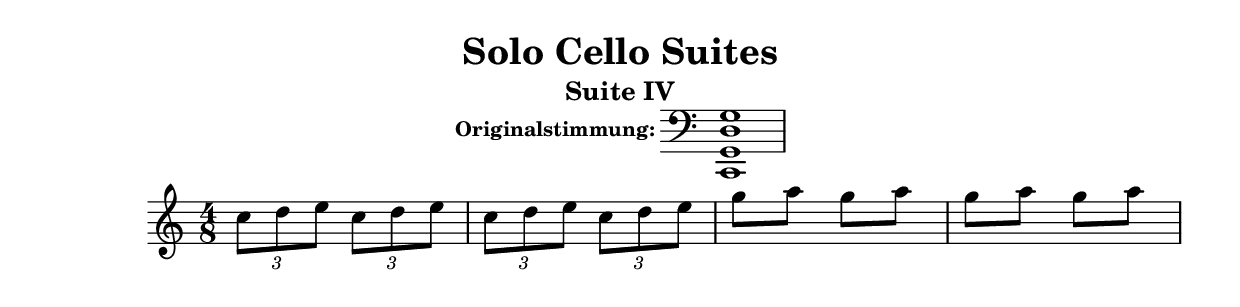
\version "2.17.15"

\header {
  lsrtags = "real-music, staff-notation"

  texidoc = "
The @code{\\markup} command is quite versatile.  In this snippet, it
contains a @code{\\score} block instead of texts or marks.

"
  doctitle = "Inserting score fragments above a staff as markups"
}

tuning = \markup {
  \score {
    \new Staff \with { \remove "Time_signature_engraver" }
    {
      \clef bass
      <c, g, d g>1
    }
    \layout { ragged-right = ##t  indent = 0\cm }
  }
}

\header {
  title = "Solo Cello Suites"
  subtitle = "Suite IV"
  subsubtitle = \markup { Originalstimmung: \raise #0.5 \tuning }
}

\layout { ragged-right = ##f }

\relative c'' {
  \time 4/8
  \tuplet 3/2 { c8 d e } \tuplet 3/2 { c d e }
  \tuplet 3/2 { c8 d e } \tuplet 3/2 { c d e }
  g8 a g a
  g8 a g a
}
